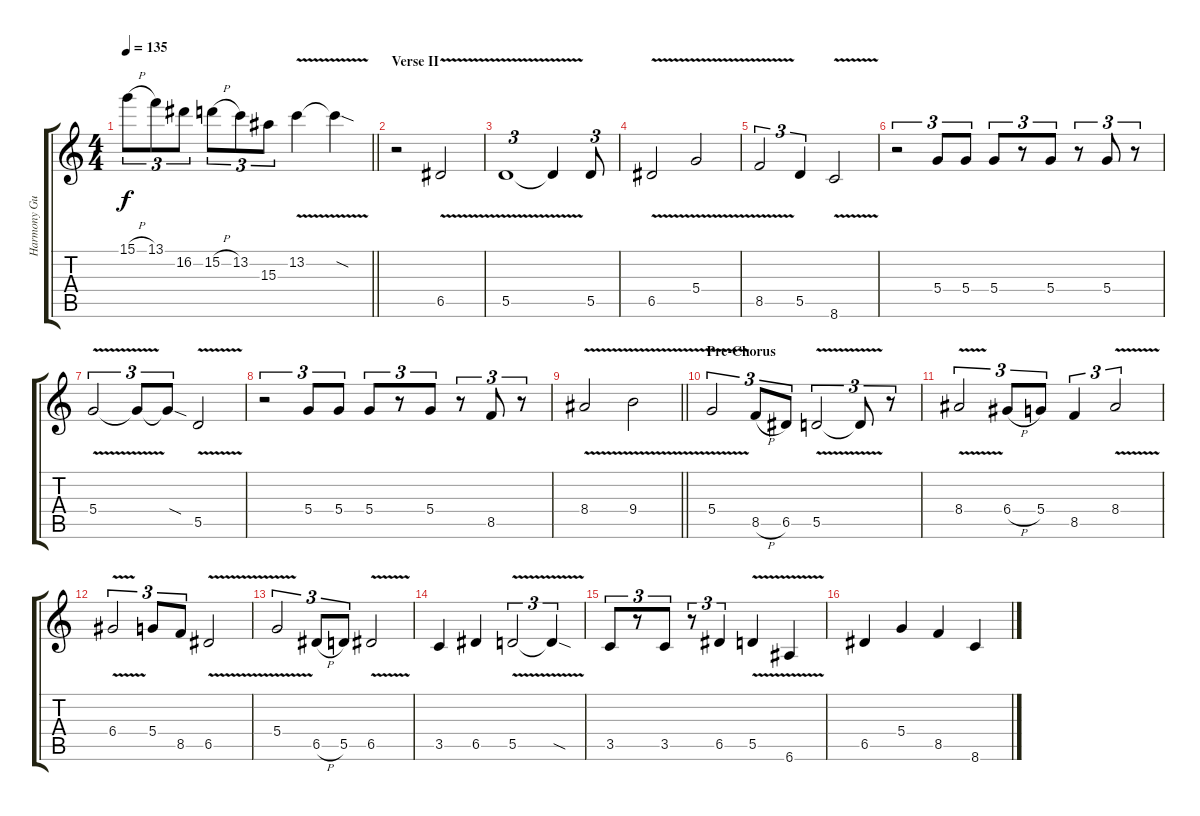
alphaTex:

\track ("Harmony Guitar" "Harmony Gu") {instrument overdrivenguitar}
\staff {score tabs}
\tuning (E4 B3 G3 D3 A2 E2) {hide}
\ts (4 4)
\tempo 135
\clef g2
\barLineRight lightlight
\ks c
15.1{h}.8{tu (3 2) dy f} 13.1.8{tu (3 2)} 16.2.8{tu (3 2)} 15.2{h}.8{tu (3 2)} 13.2.8{tu (3 2)} 15.3.8{tu (3 2)} 13.2{v}.4 13.2{sod t}.4 |
\section ("" "Verse II")
r.2{volume 9} 6.5{v}.2 |
5.5{v}.1{tu (3 2)} 5.5{t}.4 5.5.8{tu (3 2)} |
6.5{v}.2 5.4{v}.2 |
8.5{v}.2{tu (3 2)} 5.5.4{tu (3 2)} 8.6{v}.2 |
r.2{tu (3 2)} 5.4.8{tu (3 2)} 5.4.8{tu (3 2)} 5.4.8{tu (3 2)} r.8{tu (3 2)} 5.4.8{tu (3 2)} r.8{tu (3 2)} 5.4.8{tu (3 2)} r.8{tu (3 2)} |
5.4{v}.2{tu (3 2)} 5.4{t}.8{tu (3 2)} 5.4{sod t}.8{tu (3 2)} 5.5{v}.2 |
r.2{tu (3 2)} 5.4.8{tu (3 2)} 5.4.8{tu (3 2)} 5.4.8{tu (3 2)} r.8{tu (3 2)} 5.4.8{tu (3 2)} r.8{tu (3 2)} 8.5.8{tu (3 2)} r.8{tu (3 2)} |
\barLineRight lightlight
8.4{v}.2 9.4{v}.2 |
\section ("" "Pre-Chorus")
5.4{v}.2{tu (3 2) volume 13} 8.5{h}.8{tu (3 2)} 6.5.8{tu (3 2)} 5.5{v}.2{tu (3 2)} 5.5{t}.8{tu (3 2)} r.8{tu (3 2)} |
8.4{v}.2{tu (3 2)} 6.4{h}.8{tu (3 2)} 5.4.8{tu (3 2)} 8.5.4{tu (3 2)} 8.4{v}.2{tu (3 2)} |
6.4{v}.2{tu (3 2)} 5.4.8{tu (3 2)} 8.5.8{tu (3 2)} 6.5{v}.2 |
5.4{v}.2{tu (3 2)} 6.5{h}.8{tu (3 2)} 5.5.8{tu (3 2)} 6.5{v}.2 |
3.5.4 6.5.4 5.5{v}.2{tu (3 2)} 5.5{sod t}.4{tu (3 2)} |
3.5.8{tu (3 2)} r.8{tu (3 2)} 3.5.8{tu (3 2)} r.8{tu (3 2)} 6.5.4{tu (3 2)} 5.5{v}.4 6.6{v}.4 |
6.5.4 5.4.4 8.5.4 8.6.4
